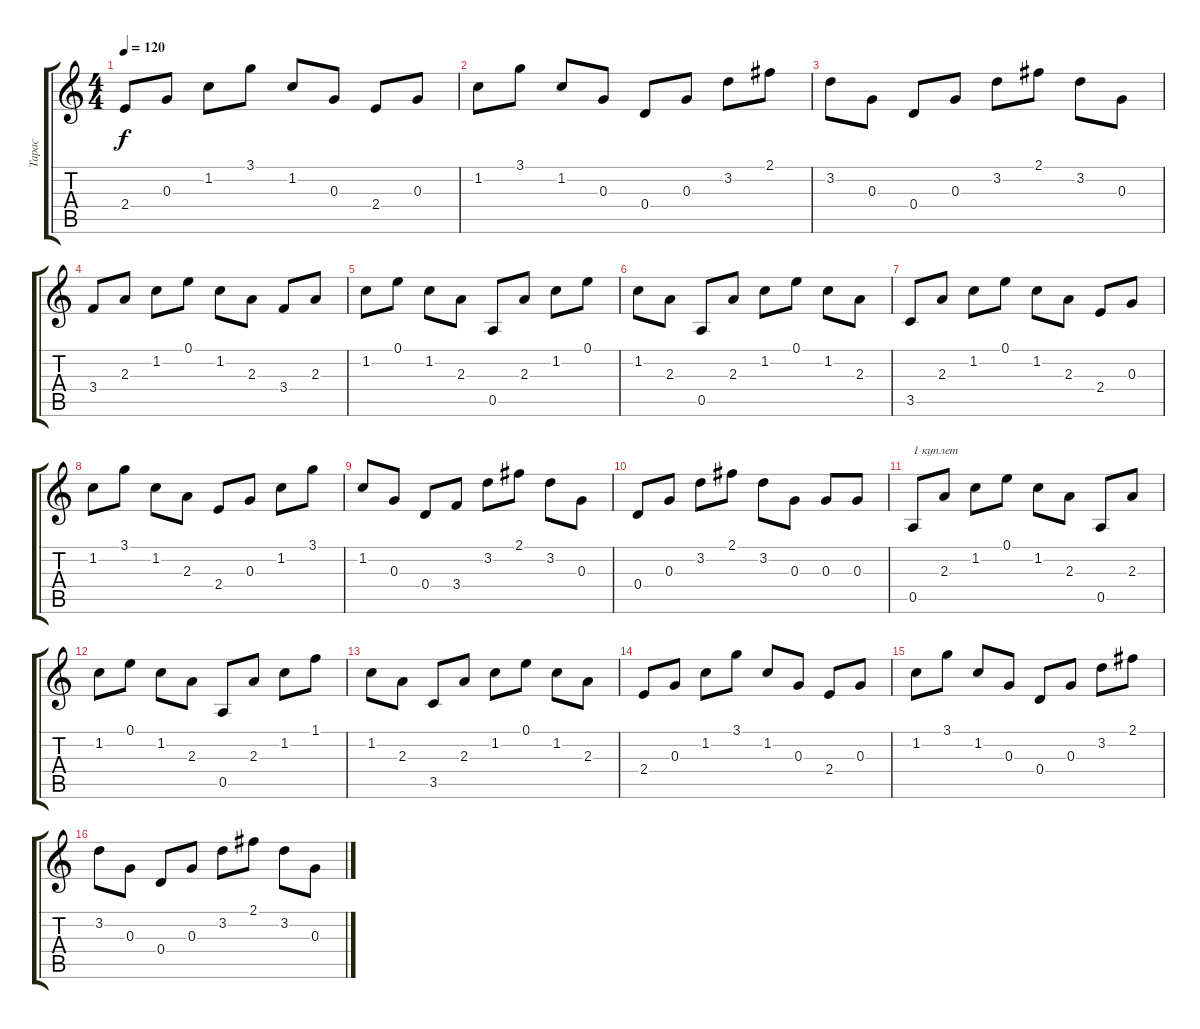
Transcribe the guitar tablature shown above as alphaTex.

\track ("Тарас" "Тарас") {instrument overdrivenguitar}
\staff {score tabs}
\tuning (E4 B3 G3 D3 A2 E2) {hide}
\ts (4 4)
\tempo 120
\clef g2
\ks c
2.4.8{dy f} 0.3.8 1.2.8 3.1.8 1.2.8 0.3.8 2.4.8 0.3.8 |
1.2.8 3.1.8 1.2.8 0.3.8 0.4.8 0.3.8 3.2.8 2.1.8 |
3.2.8 0.3.8 0.4.8 0.3.8 3.2.8 2.1.8 3.2.8 0.3.8 |
3.4.8 2.3.8 1.2.8 0.1.8 1.2.8 2.3.8 3.4.8 2.3.8 |
1.2.8 0.1.8 1.2.8 2.3.8 0.5.8 2.3.8 1.2.8 0.1.8 |
1.2.8 2.3.8 0.5.8 2.3.8 1.2.8 0.1.8 1.2.8 2.3.8 |
3.5.8 2.3.8 1.2.8 0.1.8 1.2.8 2.3.8 2.4.8 0.3.8 |
1.2.8 3.1.8 1.2.8 2.3.8 2.4.8 0.3.8 1.2.8 3.1.8 |
1.2.8 0.3.8 0.4.8 3.4.8 3.2.8 2.1.8 3.2.8 0.3.8 |
0.4.8 0.3.8 3.2.8 2.1.8 3.2.8 0.3.8 0.3.8 0.3.8 |
0.5.8{txt "1 куплет"} 2.3.8 1.2.8 0.1.8 1.2.8 2.3.8 0.5.8 2.3.8 |
1.2.8 0.1.8 1.2.8 2.3.8 0.5.8 2.3.8 1.2.8 1.1.8 |
1.2.8 2.3.8 3.5.8 2.3.8 1.2.8 0.1.8 1.2.8 2.3.8 |
2.4.8 0.3.8 1.2.8 3.1.8 1.2.8 0.3.8 2.4.8 0.3.8 |
1.2.8 3.1.8 1.2.8 0.3.8 0.4.8 0.3.8 3.2.8 2.1.8 |
3.2.8 0.3.8 0.4.8 0.3.8 3.2.8 2.1.8 3.2.8 0.3.8
